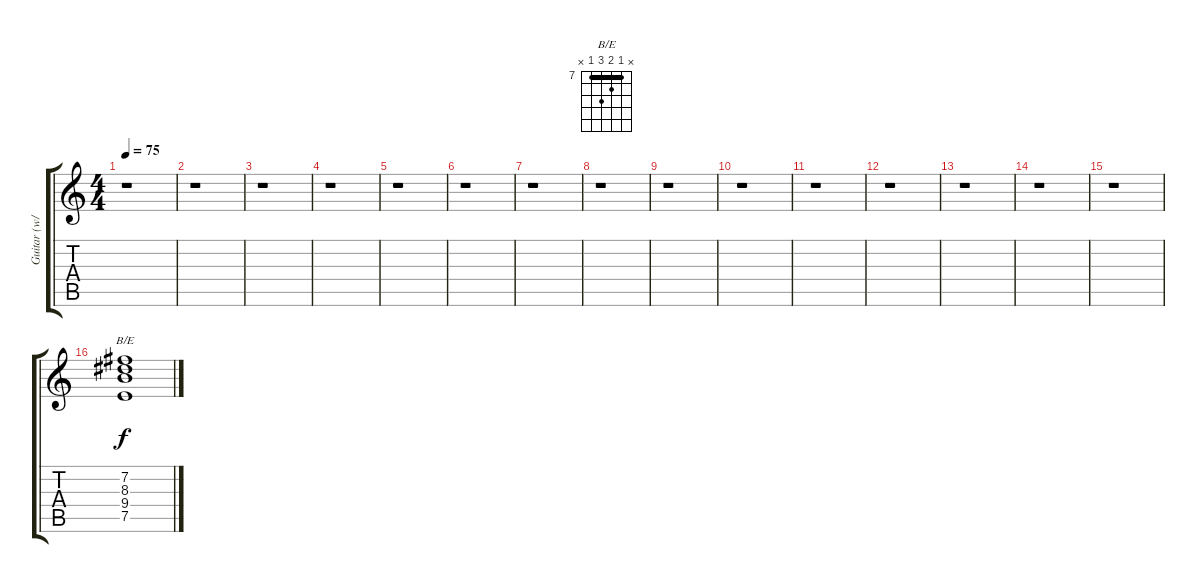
\track ("Guitar (w/chorus)" "Guitar (w/") {instrument electricguitarjazz}
\staff {score tabs}
\tuning (E4 B3 G3 D3 A2 E2) {hide}
\chord ("B/E" x 7 8 9 7 x) {firstfret 7 barre 7}
\ts (4 4)
\tempo 75
\clef g2
\ks c
r.1{dy f} |
r.1 |
r.1 |
r.1 |
r.1 |
r.1 |
r.1 |
r.1 |
r.1 |
r.1 |
r.1 |
r.1 |
r.1 |
r.1 |
r.1 |
(7.2 8.3 9.4 7.5).1{ch "B/E"}
